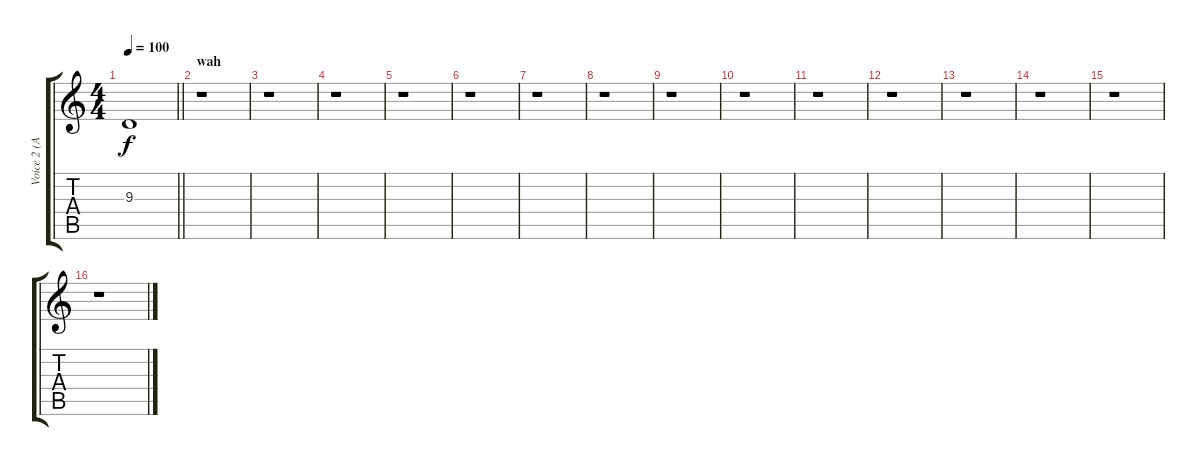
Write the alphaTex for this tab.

\track ("Voice 2 (Axl, Izzy, Duff)" "Voice 2 (A") {instrument lead2sawtooth}
\staff {score tabs}
\tuning (D4 A3 F3 C3 G2 D2) {hide}
\ts (4 4)
\tempo 100
\clef g2
\barLineRight lightlight
\ks c
9.3{t}.1{dy f} |
\section ("" "wah")
r.1 |
r.1 |
r.1 |
r.1 |
r.1 |
r.1 |
r.1 |
r.1 |
r.1 |
r.1 |
r.1 |
r.1 |
r.1 |
r.1 |
r.1
